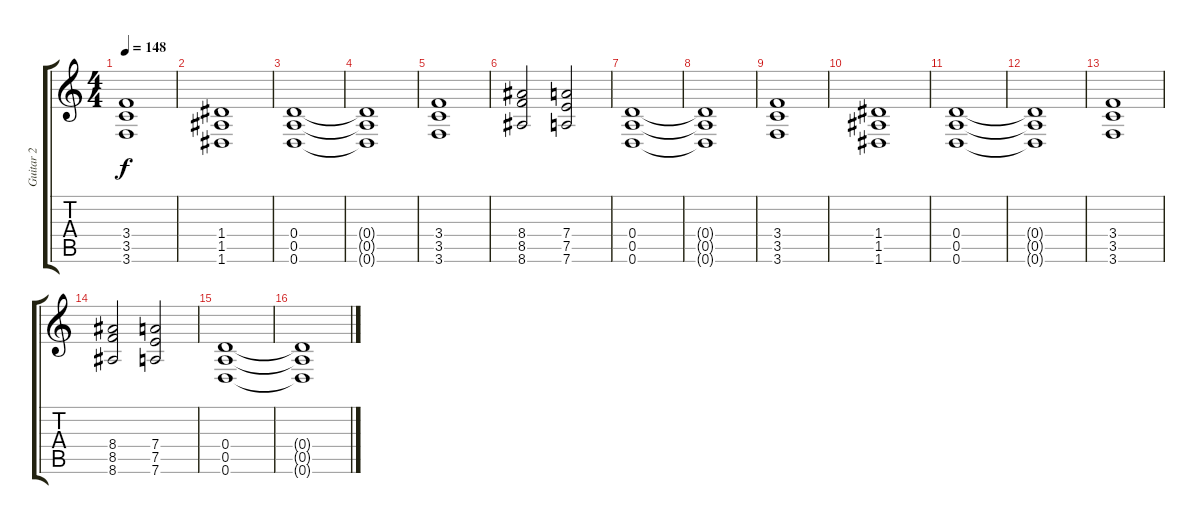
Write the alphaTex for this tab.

\track ("Guitar 2" "Guitar 2") {instrument distortionguitar}
\staff {score tabs}
\tuning (E4 B3 G3 D3 A2 D2) {hide}
\ts (4 4)
\tempo 148
\clef g2
\ks c
(3.4 3.5 3.6).1{dy f} |
(1.4 1.5 1.6).1 |
(0.4 0.5 0.6).1 |
(0.4{t} 0.5{t} 0.6{t}).1 |
(3.4 3.5 3.6).1 |
(8.4 8.5 8.6).2 (7.4 7.5 7.6).2 |
(0.4 0.5 0.6).1 |
(0.4{t} 0.5{t} 0.6{t}).1 |
(3.4 3.5 3.6).1 |
(1.4 1.5 1.6).1 |
(0.4 0.5 0.6).1 |
(0.4{t} 0.5{t} 0.6{t}).1 |
(3.4 3.5 3.6).1 |
(8.4 8.5 8.6).2 (7.4 7.5 7.6).2 |
(0.4 0.5 0.6).1 |
(0.4{t} 0.5{t} 0.6{t}).1
